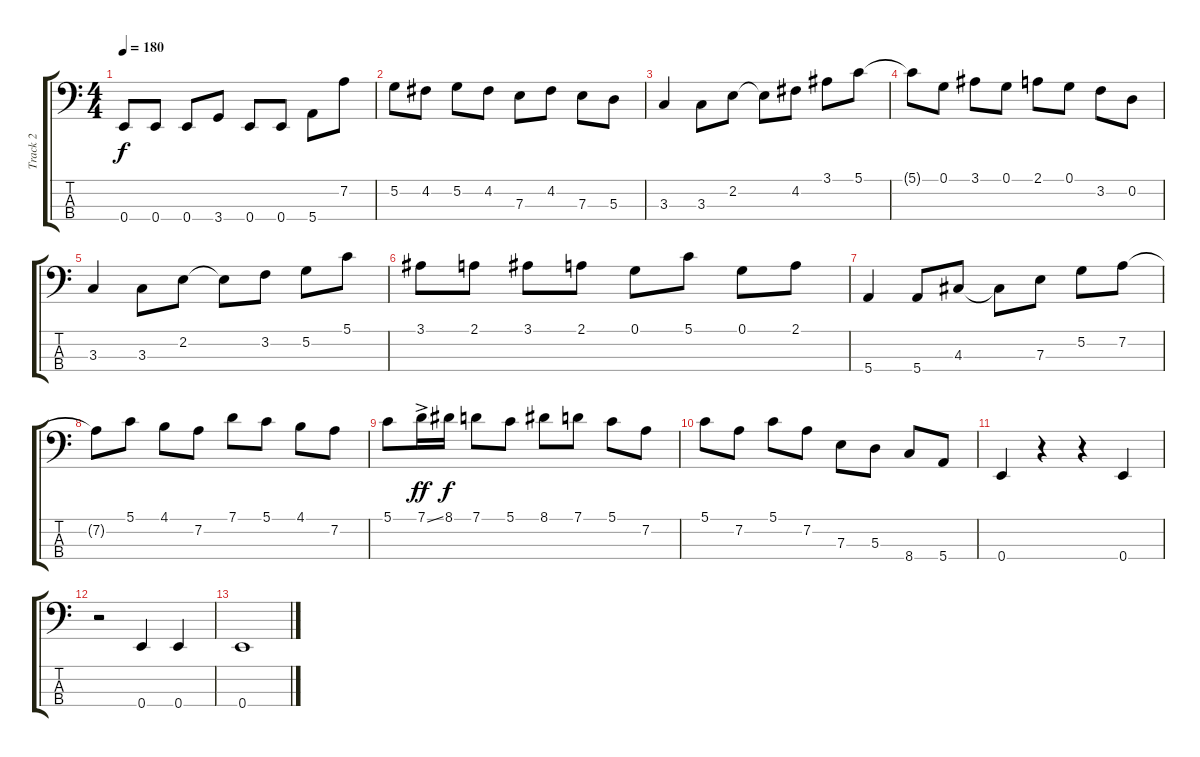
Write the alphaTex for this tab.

\track ("Track 2" "Track 2") {instrument electricbasspick}
\staff {score tabs}
\tuning (G2 D2 A1 E1) {hide}
\ts (4 4)
\tempo 180
\clef f4
\ks c
0.4.8{dy f} 0.4.8 0.4.8 3.4.8 0.4.8 0.4.8 5.4.8 7.2.8 |
5.2.8 4.2.8 5.2.8 4.2.8 7.3.8 4.2.8 7.3.8 5.3.8 |
3.3.4 3.3.8 2.2.8 2.2{t}.8 4.2.8 3.1.8 5.1.8 |
5.1{t}.8 0.1.8 3.1.8 0.1.8 2.1.8 0.1.8 3.2.8 0.2.8 |
3.3.4 3.3.8 2.2.8 2.2{t}.8 3.2.8 5.2.8 5.1.8 |
3.1.8 2.1.8 3.1.8 2.1.8 0.1.8 5.1.8 0.1.8 2.1.8 |
5.4.4 5.4.8 4.3.8 4.3{t}.8 7.3.8 5.2.8 7.2.8 |
7.2{t}.8 5.1.8 4.1.8 7.2.8 7.1.8 5.1.8 4.1.8 7.2.8 |
5.1.8 7.1{ss ac}.16{dy ff} 8.1.16{dy f} 7.1.8 5.1.8 8.1.8 7.1.8 5.1.8 7.2.8 |
5.1.8 7.2.8 5.1.8 7.2.8 7.3.8 5.3.8 8.4.8 5.4.8 |
0.4.4 r.4 r.4 0.4.4 |
r.2 0.4.4 0.4.4 |
0.4.1
